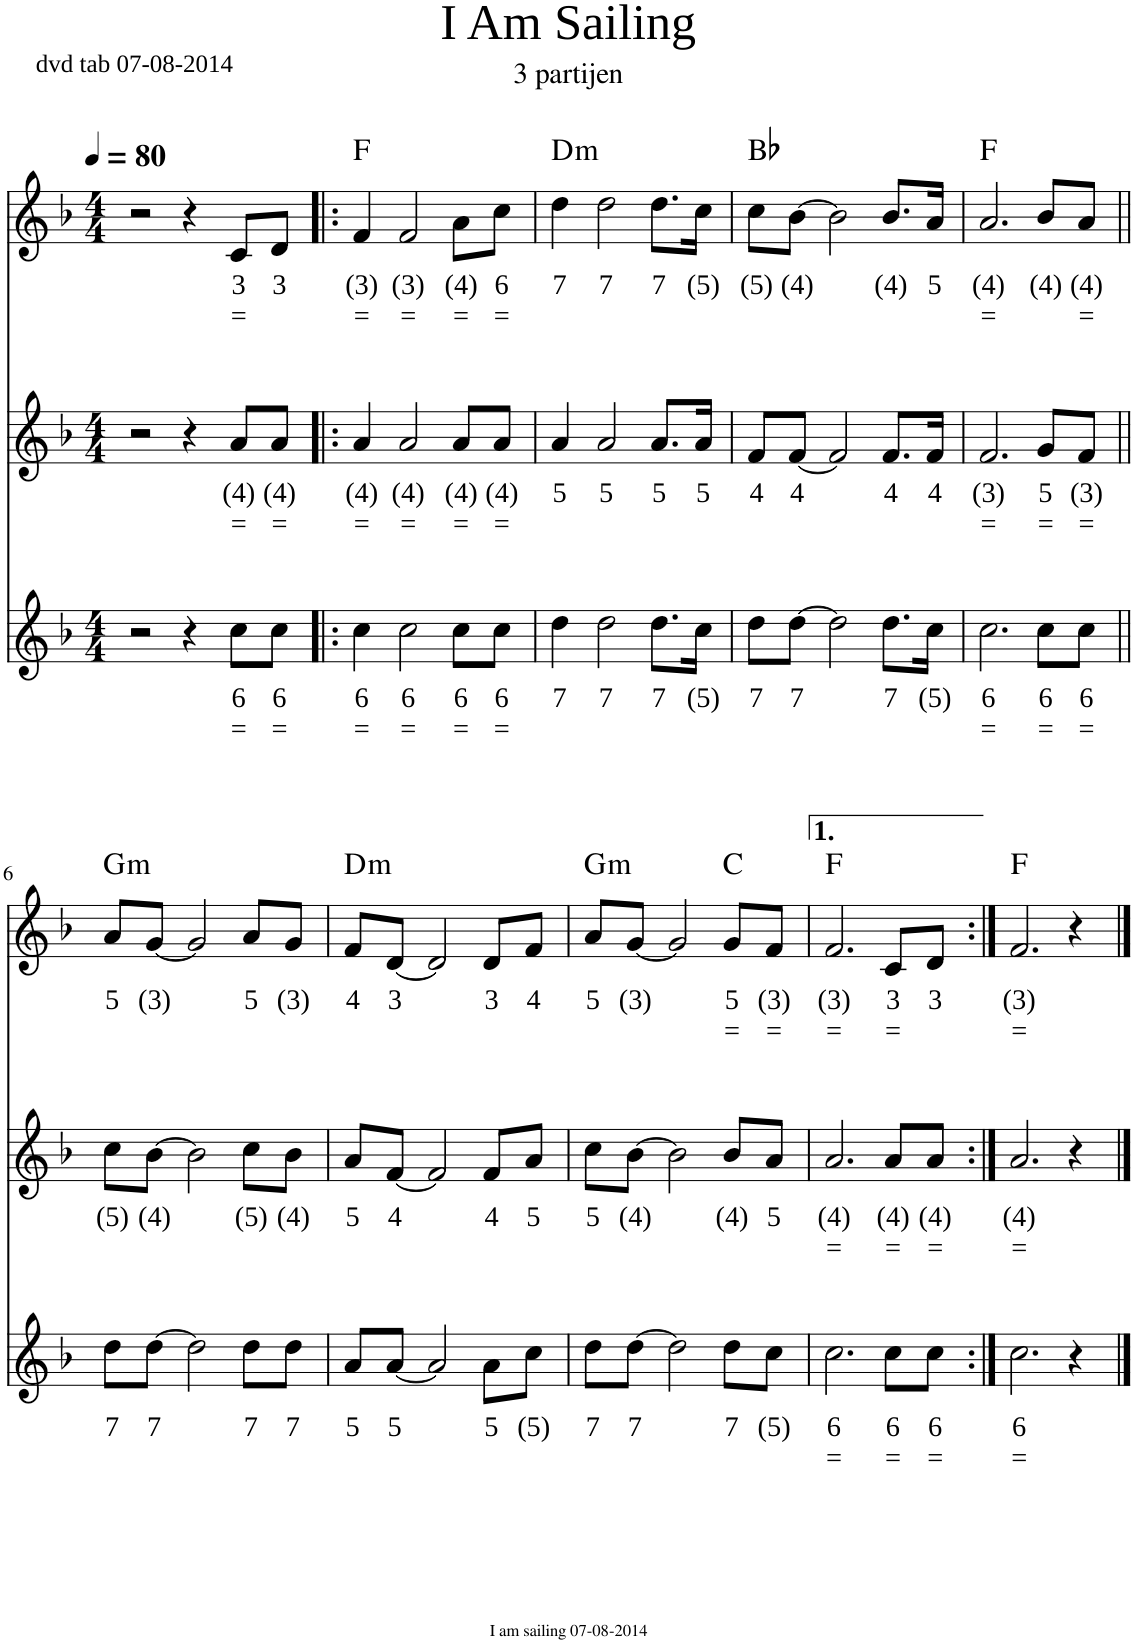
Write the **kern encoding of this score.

**kern	**text	**text	**kern	**text	**text	**kern	**text	**text	**harte
*part3	*part3	*part3	*part2	*part2	*part2	*part1	*part1	*part1	*part1
*staff3	*staff3	*staff3	*staff2	*staff2	*staff2	*staff1	*staff1	*staff1	*
*I"Voice	*	*	*I"Voice	*	*	*I"Voice	*	*	*
*clefG2	*	*	*clefG2	*	*	*clefG2	*	*	*
*k[b-]	*	*	*k[b-]	*	*	*k[b-]	*	*	*
*M4/4	*	*	*M4/4	*	*	*M4/4	*	*	*
*MM80	*	*	*MM80	*	*	*MM80	*	*	*
=1	=1	=1	=1	=1	=1	=1	=1	=1	=1
2r	.	.	2r	.	.	2r	.	.	.
4r	.	.	4r	.	.	4r	.	.	.
!	!LO:LY:b	!LO:LY:b	!	!LO:LY:b	!LO:LY:b	!	!LO:LY:b	!LO:LY:b	!
8cc\L	6	=	8a/L	(4)	=	8c/L	3	=	.
!	!LO:LY:b	!LO:LY:b	!	!LO:LY:b	!LO:LY:b	!	!LO:LY:b	!	!
8cc\J	6	=	8a/J	(4)	=	8d/J	3	.	.
=2!|:	=2!|:	=2!|:	=2!|:	=2!|:	=2!|:	=2!|:	=2!|:	=2!|:	=2!|:
!	!LO:LY:b	!LO:LY:b	!	!LO:LY:b	!LO:LY:b	!	!LO:LY:b	!LO:LY:b	!
4cc\	6	=	4a/	(4)	=	4f/	(3)	=	F:maj
!	!LO:LY:b	!LO:LY:b	!	!LO:LY:b	!LO:LY:b	!	!LO:LY:b	!LO:LY:b	!
2cc\	6	=	2a/	(4)	=	2f/	(3)	=	.
!	!LO:LY:b	!LO:LY:b	!	!LO:LY:b	!LO:LY:b	!	!LO:LY:b	!LO:LY:b	!
8cc\L	6	=	8a/L	(4)	=	8a\L	(4)	=	.
!	!LO:LY:b	!LO:LY:b	!	!LO:LY:b	!LO:LY:b	!	!LO:LY:b	!LO:LY:b	!
8cc\J	6	=	8a/J	(4)	=	8cc\J	6	=	.
=3	=3	=3	=3	=3	=3	=3	=3	=3	=3
!	!LO:LY:b	!	!	!LO:LY:b	!	!	!LO:LY:b	!	!LO:H:kt=m
4dd\	7	.	4a/	5	.	4dd\	7	.	D:min
!	!LO:LY:b	!	!	!LO:LY:b	!	!	!LO:LY:b	!	!
2dd\	7	.	2a/	5	.	2dd\	7	.	.
!	!LO:LY:b	!	!	!LO:LY:b	!	!	!LO:LY:b	!	!
8.dd\L	7	.	8.a/L	5	.	8.dd\L	7	.	.
!	!LO:LY:b	!	!	!LO:LY:b	!	!	!LO:LY:b	!	!
16cc\Jk	(5)	.	16a/Jk	5	.	16cc\Jk	(5)	.	.
=4	=4	=4	=4	=4	=4	=4	=4	=4	=4
!	!LO:LY:b	!	!	!LO:LY:b	!	!	!LO:LY:b	!	!
8dd\L	7	.	8f/L	4	.	8cc\L	(5)	.	Bb:maj
!	!LO:LY:b	!	!	!LO:LY:b	!	!	!LO:LY:b	!	!
[8dd\J	7	.	[8f/J	4	.	[8b-\J	(4)	.	.
2dd\]	.	.	2f/]	.	.	2b-\]	.	.	.
!	!LO:LY:b	!	!	!LO:LY:b	!	!	!LO:LY:b	!	!
8.dd\L	7	.	8.f/L	4	.	8.b-/L	(4)	.	.
!	!LO:LY:b	!	!	!LO:LY:b	!	!	!LO:LY:b	!	!
16cc\Jk	(5)	.	16f/Jk	4	.	16a/Jk	5	.	.
=5	=5	=5	=5	=5	=5	=5	=5	=5	=5
!	!LO:LY:b	!LO:LY:b	!	!LO:LY:b	!LO:LY:b	!	!LO:LY:b	!LO:LY:b	!
2.cc\	6	=	2.f/	(3)	=	2.a/	(4)	=	F:maj
!	!LO:LY:b	!LO:LY:b	!	!LO:LY:b	!LO:LY:b	!	!LO:LY:b	!	!
8cc\L	6	=	8g/L	5	=	8b-/L	(4)	.	.
!	!LO:LY:b	!LO:LY:b	!	!LO:LY:b	!LO:LY:b	!	!LO:LY:b	!LO:LY:b	!
8cc\J	6	=	8f/J	(3)	=	8a/J	(4)	=	.
!!LO:LB:g=z
=6||	=6||	=6||	=6||	=6||	=6||	=6||	=6||	=6||	=6||
!	!LO:LY:b	!	!	!LO:LY:b	!	!	!LO:LY:b	!	!LO:H:kt=m
8dd\L	7	.	8cc\L	(5)	.	8a/L	5	.	G:min
!	!LO:LY:b	!	!	!LO:LY:b	!	!	!LO:LY:b	!	!
[8dd\J	7	.	[8b-\J	(4)	.	[8g/J	(3)	.	.
2dd\]	.	.	2b-\]	.	.	2g/]	.	.	.
!	!LO:LY:b	!	!	!LO:LY:b	!	!	!LO:LY:b	!	!
8dd\L	7	.	8cc\L	(5)	.	8a/L	5	.	.
!	!LO:LY:b	!	!	!LO:LY:b	!	!	!LO:LY:b	!	!
8dd\J	7	.	8b-\J	(4)	.	8g/J	(3)	.	.
=7	=7	=7	=7	=7	=7	=7	=7	=7	=7
!	!LO:LY:b	!	!	!LO:LY:b	!	!	!LO:LY:b	!	!LO:H:kt=m
8a/L	5	.	8a/L	5	.	8f/L	4	.	D:min
!	!LO:LY:b	!	!	!LO:LY:b	!	!	!LO:LY:b	!	!
[8a/J	5	.	[8f/J	4	.	[8d/J	3	.	.
2a/]	.	.	2f/]	.	.	2d/]	.	.	.
!	!LO:LY:b	!	!	!LO:LY:b	!	!	!LO:LY:b	!	!
8a\L	5	.	8f/L	4	.	8d/L	3	.	.
!	!LO:LY:b	!	!	!LO:LY:b	!	!	!LO:LY:b	!	!
8cc\J	(5)	.	8a/J	5	.	8f/J	4	.	.
=8	=8	=8	=8	=8	=8	=8	=8	=8	=8
!	!LO:LY:b	!	!	!LO:LY:b	!	!	!LO:LY:b	!	!LO:H:kt=m
8dd\L	7	.	8cc\L	5	.	8a/L	5	.	G:min
!	!LO:LY:b	!	!	!LO:LY:b	!	!	!LO:LY:b	!	!
[8dd\J	7	.	[8b-\J	(4)	.	[8g/J	(3)	.	.
2dd\]	.	.	2b-\]	.	.	2g/]	.	.	.
!	!LO:LY:b	!	!	!LO:LY:b	!	!	!LO:LY:b	!LO:LY:b	!
8dd\L	7	.	8b-/L	(4)	.	8g/L	5	=	C:maj
!	!LO:LY:b	!	!	!LO:LY:b	!	!	!LO:LY:b	!LO:LY:b	!
8cc\J	(5)	.	8a/J	5	.	8f/J	(3)	=	.
=9	=9	=9	=9	=9	=9	=9	=9	=9	=9
!	!LO:LY:b	!LO:LY:b	!	!LO:LY:b	!LO:LY:b	!	!LO:LY:b	!LO:LY:b	!
2.cc\	6	=	2.a/	(4)	=	2.f/	(3)	=	F:maj
!	!LO:LY:b	!LO:LY:b	!	!LO:LY:b	!LO:LY:b	!	!LO:LY:b	!LO:LY:b	!
8cc\L	6	=	8a/L	(4)	=	8c/L	3	=	.
!	!LO:LY:b	!LO:LY:b	!	!LO:LY:b	!LO:LY:b	!	!LO:LY:b	!	!
8cc\J	6	=	8a/J	(4)	=	8d/J	3	.	.
=10:|!	=10:|!	=10:|!	=10:|!	=10:|!	=10:|!	=10:|!	=10:|!	=10:|!	=10:|!
!	!LO:LY:b	!LO:LY:b	!	!LO:LY:b	!LO:LY:b	!	!LO:LY:b	!LO:LY:b	!
2.cc\	6	=	2.a/	(4)	=	2.f/	(3)	=	F:maj
4r	.	.	4r	.	.	4r	.	.	.
==	==	==	==	==	==	==	==	==	==
*-	*-	*-	*-	*-	*-	*-	*-	*-	*-
